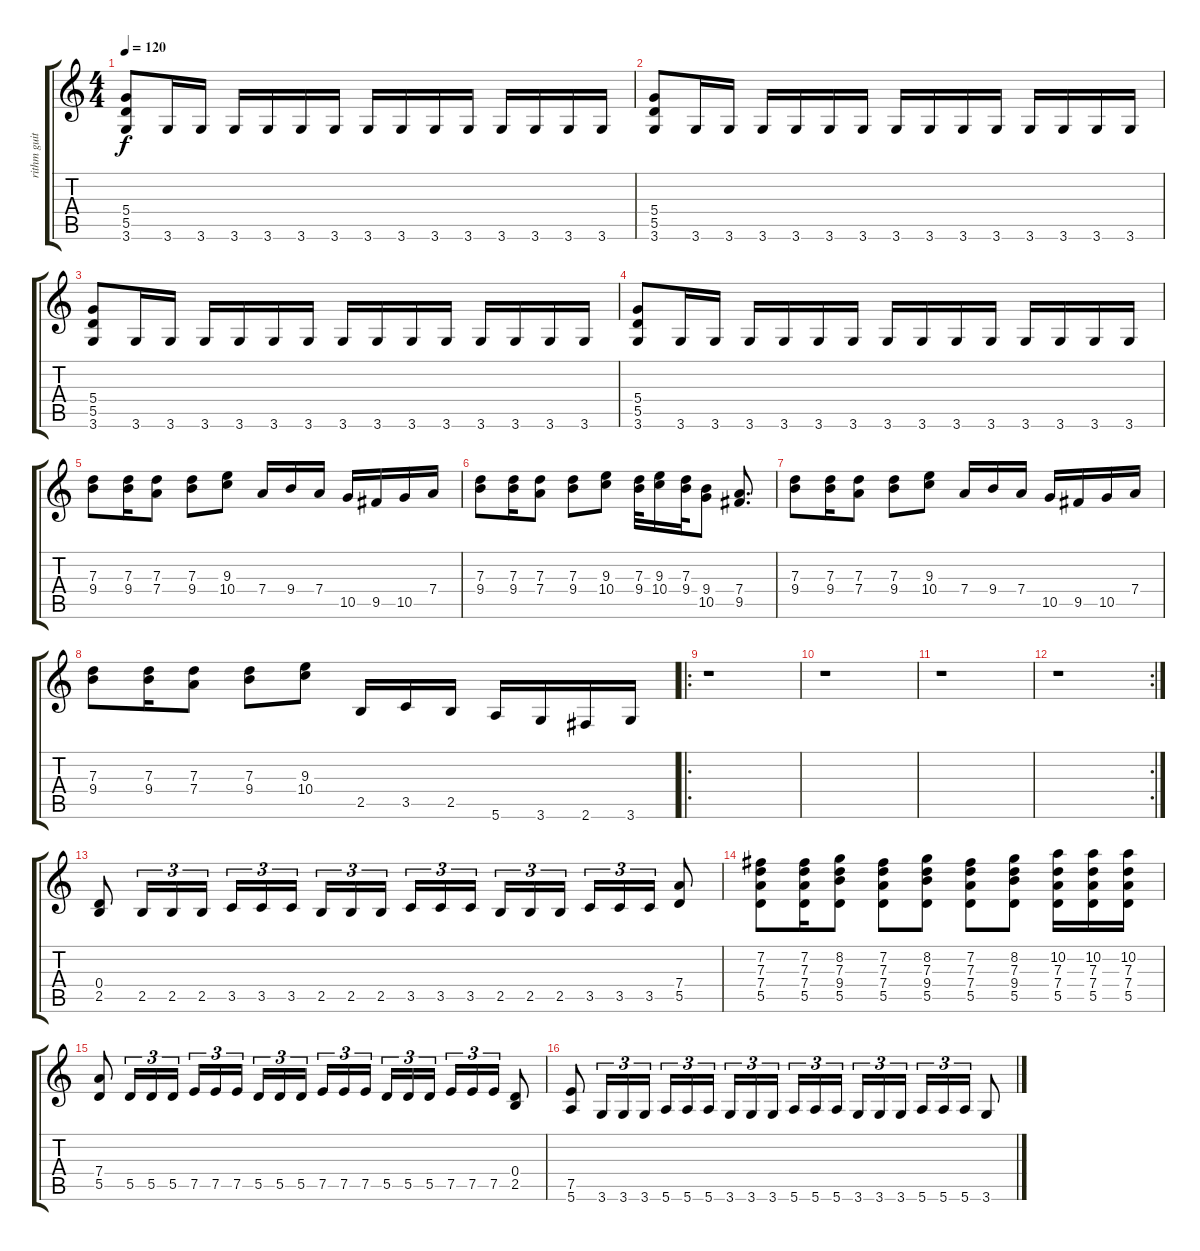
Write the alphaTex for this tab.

\track ("rithm guitar" "rithm guit") {instrument distortionguitar}
\staff {score tabs}
\tuning (E4 B3 G3 D3 A2 E2) {hide}
\ts (4 4)
\tempo 120
\clef g2
\ks c
(5.4 5.5 3.6).8{dy f} 3.6.16 3.6.16 3.6.16 3.6.16 3.6.16 3.6.16 3.6.16 3.6.16 3.6.16 3.6.16 3.6.16 3.6.16 3.6.16 3.6.16 |
(5.4 5.5 3.6).8 3.6.16 3.6.16 3.6.16 3.6.16 3.6.16 3.6.16 3.6.16 3.6.16 3.6.16 3.6.16 3.6.16 3.6.16 3.6.16 3.6.16 |
(5.4 5.5 3.6).8 3.6.16 3.6.16 3.6.16 3.6.16 3.6.16 3.6.16 3.6.16 3.6.16 3.6.16 3.6.16 3.6.16 3.6.16 3.6.16 3.6.16 |
(5.4 5.5 3.6).8 3.6.16 3.6.16 3.6.16 3.6.16 3.6.16 3.6.16 3.6.16 3.6.16 3.6.16 3.6.16 3.6.16 3.6.16 3.6.16 3.6.16 |
(7.3 9.4).8 (7.3 9.4).16 (7.3 7.4).8 (7.3 9.4).8 (9.3 10.4).8 7.4.16 9.4.16 7.4.16 10.5.16 9.5.16 10.5.16 7.4.16 |
(7.3 9.4).8 (7.3 9.4).16 (7.3 7.4).8 (7.3 9.4).8 (9.3 10.4).8 (7.3 9.4).32 (9.3 10.4).16 (7.3 9.4).32 (9.4 10.5).8 (7.4 9.5).8{d} |
(7.3 9.4).8 (7.3 9.4).16 (7.3 7.4).8 (7.3 9.4).8 (9.3 10.4).8 7.4.16 9.4.16 7.4.16 10.5.16 9.5.16 10.5.16 7.4.16 |
(7.3 9.4).8 (7.3 9.4).16 (7.3 7.4).8 (7.3 9.4).8 (9.3 10.4).8 2.5.16 3.5.16 2.5.16 5.6.16 3.6.16 2.6.16 3.6.16 |
\ro
r.1 |
r.1 |
r.1 |
\rc 2
r.1 |
(0.4 2.5).8 2.5.16{tu (3 2)} 2.5.16{tu (3 2)} 2.5.16{tu (3 2)} 3.5.16{tu (3 2)} 3.5.16{tu (3 2)} 3.5.16{tu (3 2) beam splitsecondary} 2.5.16{tu (3 2)} 2.5.16{tu (3 2)} 2.5.16{tu (3 2)} 3.5.16{tu (3 2)} 3.5.16{tu (3 2)} 3.5.16{tu (3 2) beam splitsecondary} 2.5.16{tu (3 2)} 2.5.16{tu (3 2)} 2.5.16{tu (3 2)} 3.5.16{tu (3 2)} 3.5.16{tu (3 2)} 3.5.16{tu (3 2)} (7.4 5.5).8 |
(7.2 7.3 7.4 5.5).8 (7.2 7.3 7.4 5.5).16 (8.2 7.3 9.4 5.5).8 (7.2 7.3 7.4 5.5).8 (8.2 7.3 9.4 5.5).8 (7.2 7.3 7.4 5.5).8 (8.2 7.3 9.4 5.5).8 (10.2 7.3 7.4 5.5).16 (10.2 7.3 7.4 5.5).16 (10.2 7.3 7.4 5.5).16 |
(7.4 5.5).8 5.5.16{tu (3 2)} 5.5.16{tu (3 2)} 5.5.16{tu (3 2)} 7.5.16{tu (3 2)} 7.5.16{tu (3 2)} 7.5.16{tu (3 2) beam splitsecondary} 5.5.16{tu (3 2)} 5.5.16{tu (3 2)} 5.5.16{tu (3 2)} 7.5.16{tu (3 2)} 7.5.16{tu (3 2)} 7.5.16{tu (3 2) beam splitsecondary} 5.5.16{tu (3 2)} 5.5.16{tu (3 2)} 5.5.16{tu (3 2)} 7.5.16{tu (3 2)} 7.5.16{tu (3 2)} 7.5.16{tu (3 2)} (0.4 2.5).8 |
(7.5 5.6).8 3.6.16{tu (3 2)} 3.6.16{tu (3 2)} 3.6.16{tu (3 2)} 5.6.16{tu (3 2)} 5.6.16{tu (3 2)} 5.6.16{tu (3 2) beam splitsecondary} 3.6.16{tu (3 2)} 3.6.16{tu (3 2)} 3.6.16{tu (3 2)} 5.6.16{tu (3 2)} 5.6.16{tu (3 2)} 5.6.16{tu (3 2) beam splitsecondary} 3.6.16{tu (3 2)} 3.6.16{tu (3 2)} 3.6.16{tu (3 2)} 5.6.16{tu (3 2)} 5.6.16{tu (3 2)} 5.6.16{tu (3 2)} 3.6.8
